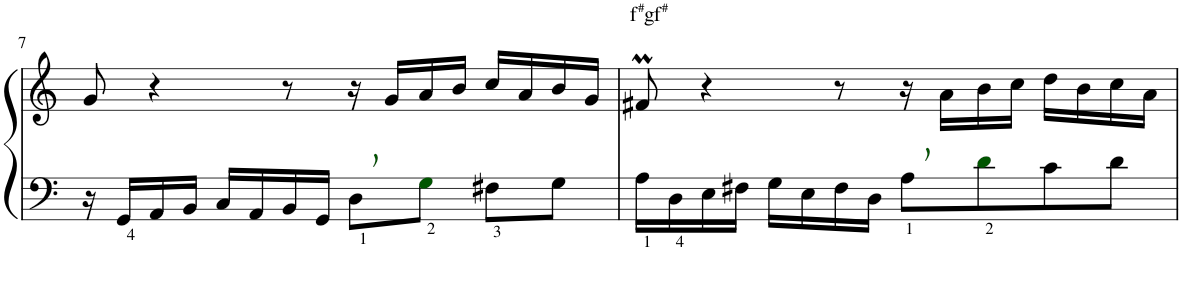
**kern	**kern
*part1	*part1
*staff2	*staff1
*I"Piano	*
*I'Pno	*
!!LO:PB:g=z
*clefF4	*clefG2
*k[]	*k[]
*M4/4	*M4/4
*met(c)	*met(c)
=7	=7
16r	8g/
16GG/LL	.
16AA/	4r
16BB/JJ	.
16C/LL	.
16AA/	.
16BB/	8r
16GG/JJ	.
8D,\L	16r
.	16g/LL
8Gi\J	16a/
.	16b/JJ
8F#X\L	16cc/LL
.	16a/
8G\J	16b/
.	16g/JJ
=8	=8
!	!LO:TX:a:t=f
!	!LO:TX:a:t=#
!	!LO:TX:a:t=gf
!	!LO:TX:a:t=#
16A\LL	8f#Xm/
16D\	.
16E\	4r
16F#X\JJ	.
16G\LL	.
16E\	.
16F#\	8r
16D\JJ	.
8A,\L	16r
.	16a\LL
8di\	16b\
.	16cc\JJ
8c\	16dd\LL
.	16b\
8d\J	16cc\
.	16a\JJ
=	=
*-	*-
